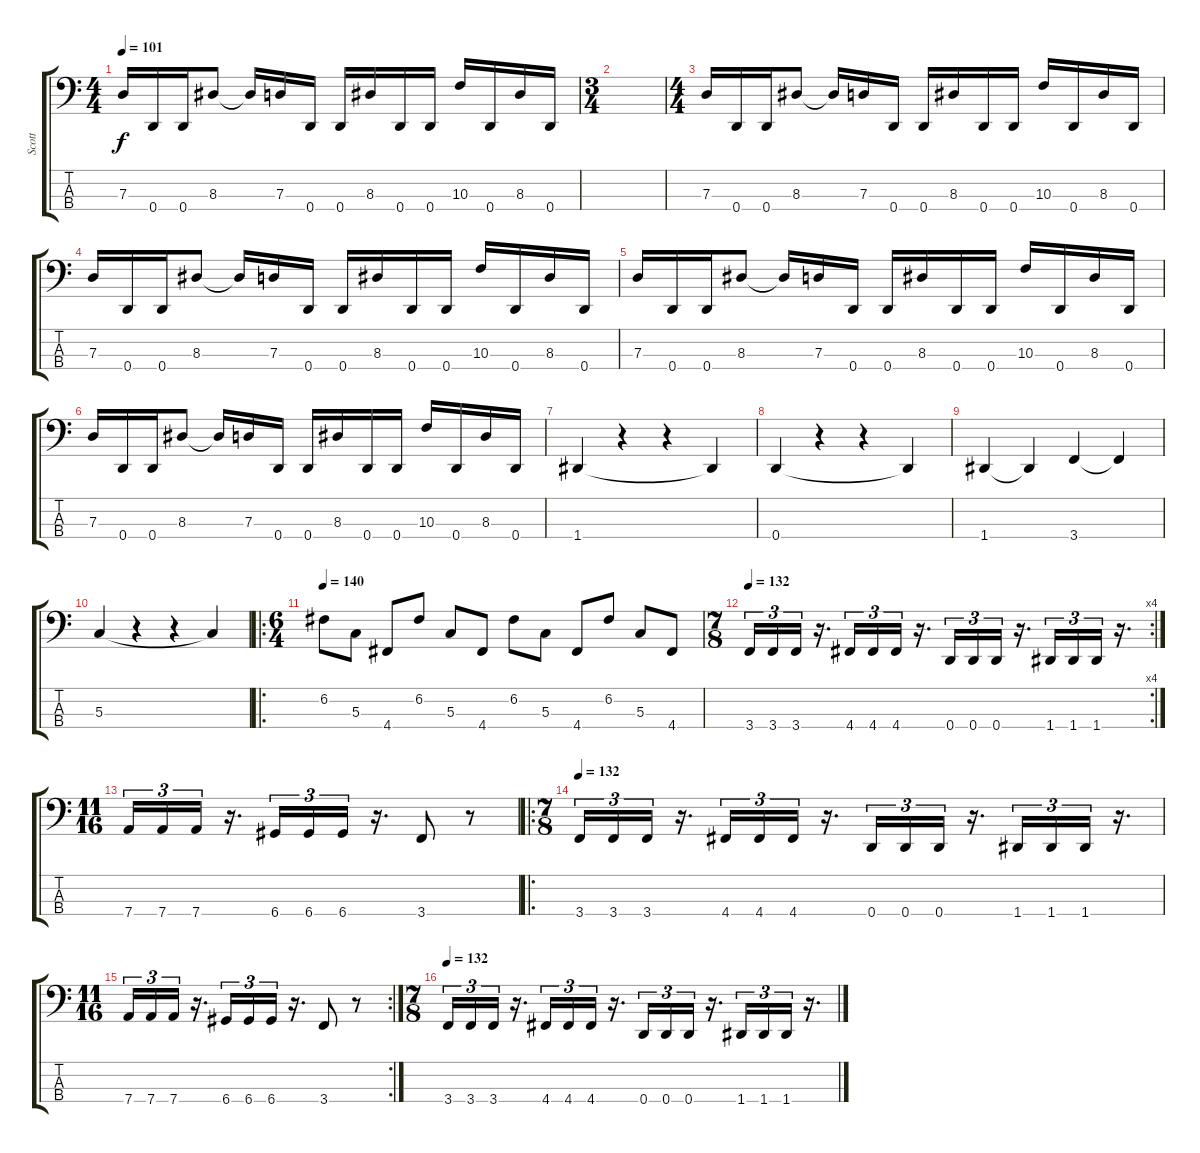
\track ("Scott" "Scott") {instrument electricbasspick}
\staff {score tabs}
\tuning (F2 C2 G1 D1) {hide}
\ts (4 4)
\tempo 101
\clef f4
\ks c
7.3.16{dy f} 0.4.16 0.4.16 8.3.8 8.3{t}.16 7.3.16 0.4.16 0.4.16 8.3.16 0.4.16 0.4.16 10.3.16 0.4.16 8.3.16 0.4.16 |
\ts (3 4)
|
\ts (4 4)
7.3.16 0.4.16 0.4.16 8.3.8 8.3{t}.16 7.3.16 0.4.16 0.4.16 8.3.16 0.4.16 0.4.16 10.3.16 0.4.16 8.3.16 0.4.16 |
7.3.16 0.4.16 0.4.16 8.3.8 8.3{t}.16 7.3.16 0.4.16 0.4.16 8.3.16 0.4.16 0.4.16 10.3.16 0.4.16 8.3.16 0.4.16 |
7.3.16 0.4.16 0.4.16 8.3.8 8.3{t}.16 7.3.16 0.4.16 0.4.16 8.3.16 0.4.16 0.4.16 10.3.16 0.4.16 8.3.16 0.4.16 |
7.3.16 0.4.16 0.4.16 8.3.8 8.3{t}.16 7.3.16 0.4.16 0.4.16 8.3.16 0.4.16 0.4.16 10.3.16 0.4.16 8.3.16 0.4.16 |
1.4.4 r.4 r.4 1.4{t}.4 |
0.4.4 r.4 r.4 0.4{t}.4 |
1.4.4 1.4{t}.4 3.4.4 3.4{t}.4 |
5.3.4 r.4 r.4 5.3{t}.4 |
\ro
\ts (6 4)
\tempo 140
6.2.8 5.3.8 4.4.8 6.2.8 5.3.8 4.4.8 6.2.8 5.3.8 4.4.8 6.2.8 5.3.8 4.4.8 |
\rc 4
\ts (7 8)
\tempo 132
3.4.16{tu (3 2)} 3.4.16{tu (3 2)} 3.4.16{tu (3 2)} r.16{d} 4.4.16{tu (3 2)} 4.4.16{tu (3 2)} 4.4.16{tu (3 2)} r.16{d} 0.4.16{tu (3 2)} 0.4.16{tu (3 2)} 0.4.16{tu (3 2)} r.16{d} 1.4.16{tu (3 2)} 1.4.16{tu (3 2)} 1.4.16{tu (3 2)} r.16{d} |
\ts (11 16)
7.4.16{tu (3 2)} 7.4.16{tu (3 2)} 7.4.16{tu (3 2)} r.16{d} 6.4.16{tu (3 2)} 6.4.16{tu (3 2)} 6.4.16{tu (3 2)} r.16{d} 3.4.8 r.8 |
\ro
\ts (7 8)
\tempo 132
3.4.16{tu (3 2)} 3.4.16{tu (3 2)} 3.4.16{tu (3 2)} r.16{d} 4.4.16{tu (3 2)} 4.4.16{tu (3 2)} 4.4.16{tu (3 2)} r.16{d} 0.4.16{tu (3 2)} 0.4.16{tu (3 2)} 0.4.16{tu (3 2)} r.16{d} 1.4.16{tu (3 2)} 1.4.16{tu (3 2)} 1.4.16{tu (3 2)} r.16{d} |
\rc 2
\ts (11 16)
7.4.16{tu (3 2)} 7.4.16{tu (3 2)} 7.4.16{tu (3 2)} r.16{d} 6.4.16{tu (3 2)} 6.4.16{tu (3 2)} 6.4.16{tu (3 2)} r.16{d} 3.4.8 r.8 |
\ts (7 8)
\tempo 132
3.4.16{tu (3 2)} 3.4.16{tu (3 2)} 3.4.16{tu (3 2)} r.16{d} 4.4.16{tu (3 2)} 4.4.16{tu (3 2)} 4.4.16{tu (3 2)} r.16{d} 0.4.16{tu (3 2)} 0.4.16{tu (3 2)} 0.4.16{tu (3 2)} r.16{d} 1.4.16{tu (3 2)} 1.4.16{tu (3 2)} 1.4.16{tu (3 2)} r.16{d}
